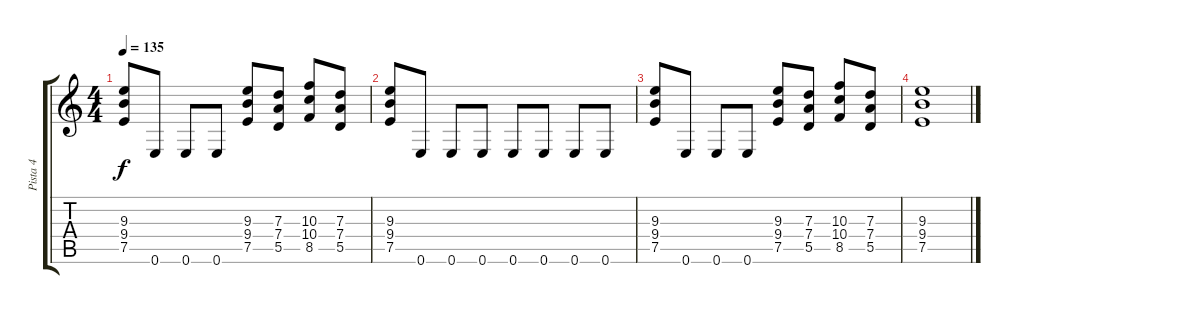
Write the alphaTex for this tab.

\track ("Pista 4" "Pista 4") {instrument distortionguitar}
\staff {score tabs}
\tuning (E4 B3 G3 D3 A2 E2) {hide}
\ts (4 4)
\tempo 135
\clef g2
\ks c
(9.3 9.4 7.5).8{dy f} 0.6.8 0.6.8 0.6.8 (9.3 9.4 7.5).8 (7.3 7.4 5.5).8 (10.3 10.4 8.5).8 (7.3 7.4 5.5).8 |
(9.3 9.4 7.5).8 0.6.8 0.6.8 0.6.8 0.6.8 0.6.8 0.6.8 0.6.8 |
(9.3 9.4 7.5).8 0.6.8 0.6.8 0.6.8 (9.3 9.4 7.5).8 (7.3 7.4 5.5).8 (10.3 10.4 8.5).8 (7.3 7.4 5.5).8 |
(9.3 9.4 7.5).1
